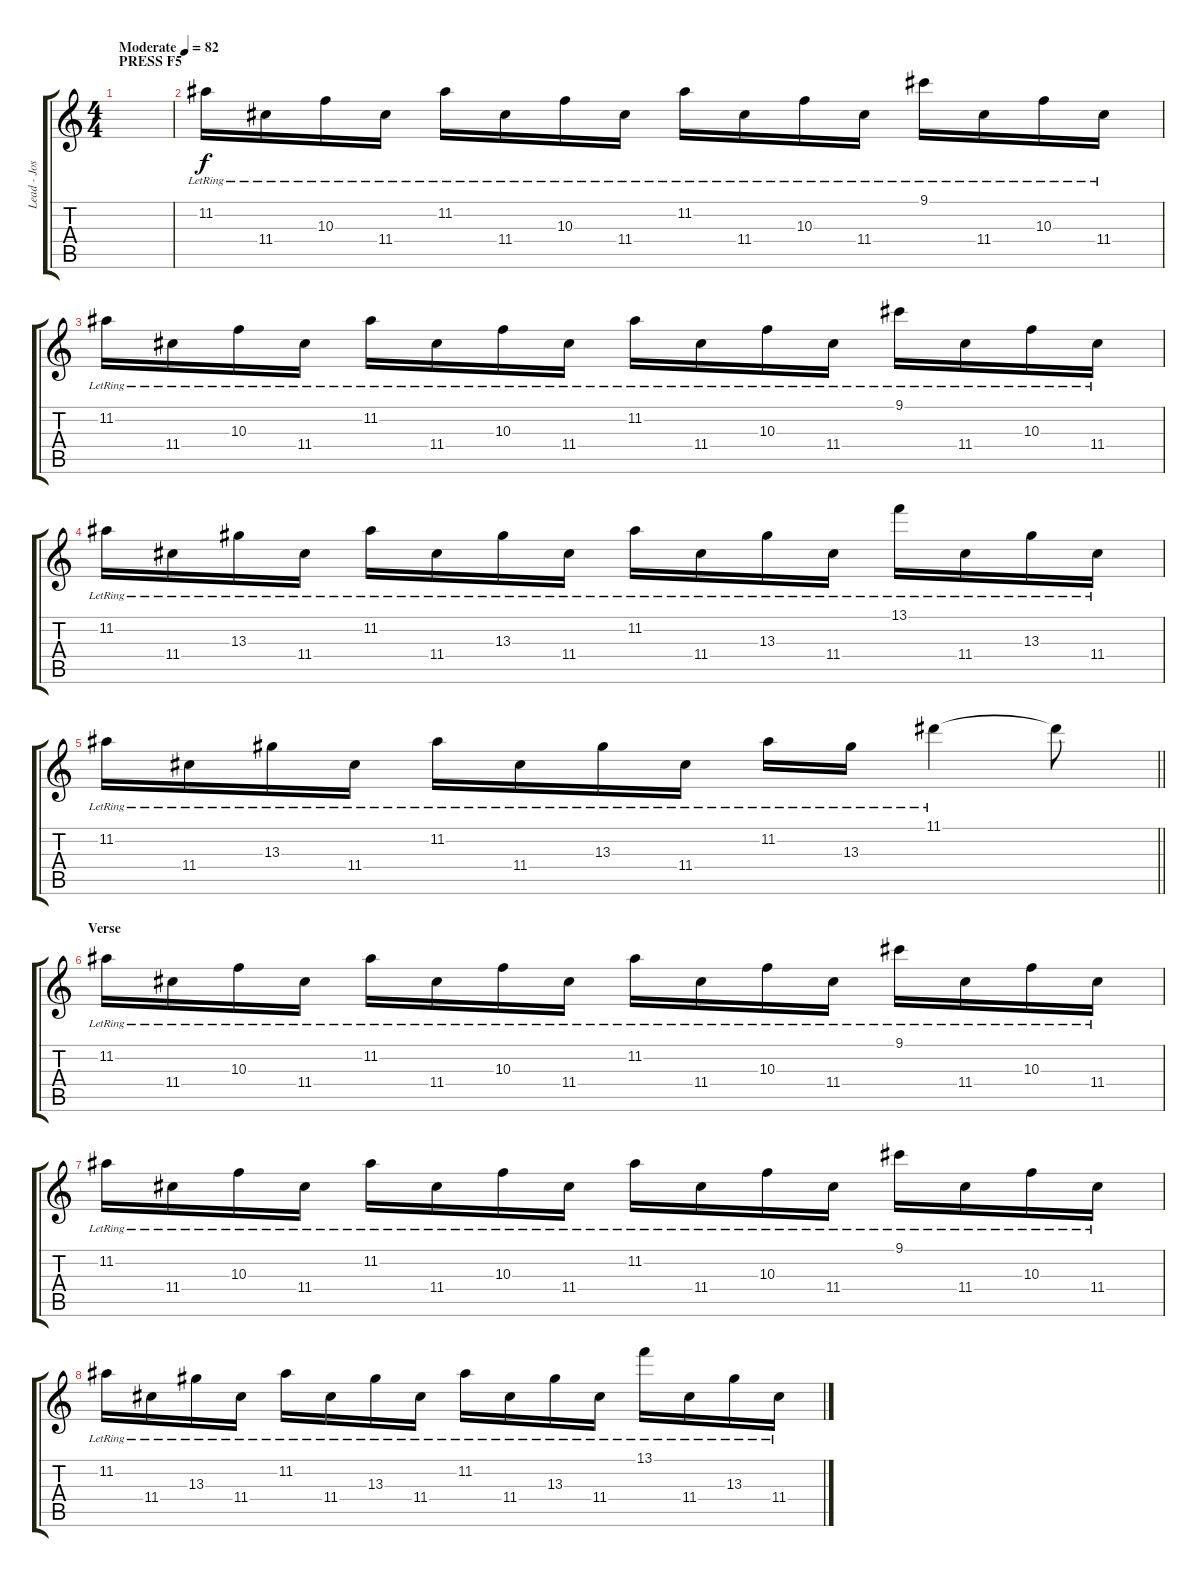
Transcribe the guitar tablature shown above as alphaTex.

\track ("Lead - Josh Farro" "Lead - Jos") {instrument electricguitarjazz}
\staff {score tabs}
\tuning (E4 B3 G3 D3 A2 D2) {hide}
\ts (4 4)
\section ("" "PRESS F5")
\tempo (82 "Moderate")
\clef g2
\ks c
|
11.2{lr}.16 11.4{lr}.16 10.3{lr}.16 11.4{lr}.16 11.2{lr}.16 11.4{lr}.16 10.3{lr}.16 11.4{lr}.16 11.2{lr}.16 11.4{lr}.16 10.3{lr}.16 11.4{lr}.16 9.1{lr}.16 11.4{lr}.16 10.3{lr}.16 11.4{lr}.16 |
11.2{lr}.16 11.4{lr}.16 10.3{lr}.16 11.4{lr}.16 11.2{lr}.16 11.4{lr}.16 10.3{lr}.16 11.4{lr}.16 11.2{lr}.16 11.4{lr}.16 10.3{lr}.16 11.4{lr}.16 9.1{lr}.16 11.4{lr}.16 10.3{lr}.16 11.4{lr}.16 |
11.2{lr}.16 11.4{lr}.16 13.3{lr}.16 11.4{lr}.16 11.2{lr}.16 11.4{lr}.16 13.3{lr}.16 11.4{lr}.16 11.2{lr}.16 11.4{lr}.16 13.3{lr}.16 11.4{lr}.16 13.1{lr}.16 11.4{lr}.16 13.3{lr}.16 11.4{lr}.16 |
\barLineRight lightlight
11.2{lr}.16 11.4{lr}.16 13.3{lr}.16 11.4{lr}.16 11.2{lr}.16 11.4{lr}.16 13.3{lr}.16 11.4{lr}.16 11.2{lr}.16 13.3{lr}.16 11.1{lr}.4 11.1{t}.8 |
\section ("" "Verse")
11.2{lr}.16 11.4{lr}.16 10.3{lr}.16 11.4{lr}.16 11.2{lr}.16 11.4{lr}.16 10.3{lr}.16 11.4{lr}.16 11.2{lr}.16 11.4{lr}.16 10.3{lr}.16 11.4{lr}.16 9.1{lr}.16 11.4{lr}.16 10.3{lr}.16 11.4{lr}.16 |
11.2{lr}.16 11.4{lr}.16 10.3{lr}.16 11.4{lr}.16 11.2{lr}.16 11.4{lr}.16 10.3{lr}.16 11.4{lr}.16 11.2{lr}.16 11.4{lr}.16 10.3{lr}.16 11.4{lr}.16 9.1{lr}.16 11.4{lr}.16 10.3{lr}.16 11.4{lr}.16 |
11.2{lr}.16 11.4{lr}.16 13.3{lr}.16 11.4{lr}.16 11.2{lr}.16 11.4{lr}.16 13.3{lr}.16 11.4{lr}.16 11.2{lr}.16 11.4{lr}.16 13.3{lr}.16 11.4{lr}.16 13.1{lr}.16 11.4{lr}.16 13.3{lr}.16 11.4{lr}.16
